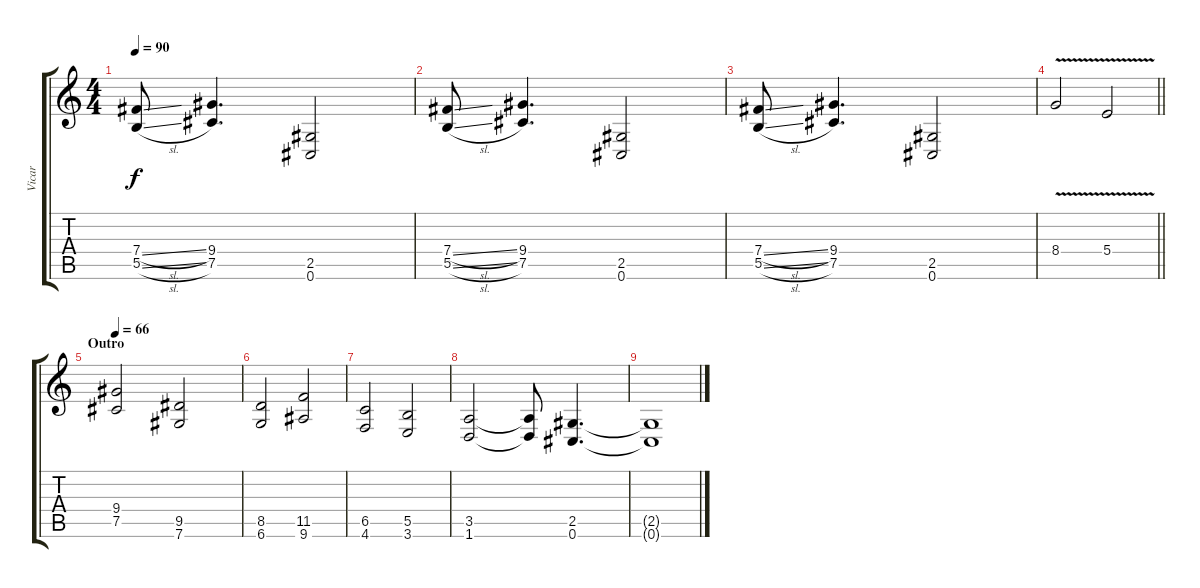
\track ("Vicar" "Vicar") {instrument distortionguitar}
\staff {score tabs}
\tuning (Db4 Ab3 E3 B2 Gb2 Db2) {hide}
\ts (4 4)
\tempo 90
\clef g2
\ks c
(7.4{sl} 5.5{sl}).8{dy f} (9.4 7.5).4{d} (2.5 0.6).2 |
(7.4{sl} 5.5{sl}).8 (9.4 7.5).4{d} (2.5 0.6).2 |
(7.4{sl} 5.5{sl}).8 (9.4 7.5).4{d} (2.5 0.6).2 |
\barLineRight lightlight
8.4{v}.2 5.4{v}.2 |
\section ("" "Outro")
\tempo 66
(9.4 7.5).2 (9.5 7.6).2 |
(8.5 6.6).2 (11.5 9.6).2 |
(6.5 4.6).2 (5.5 3.6).2 |
(3.5 1.6).2 (3.5{t} 1.6{t}).8 (2.5 0.6).4{d} |
(2.5{t} 0.6{t}).1
